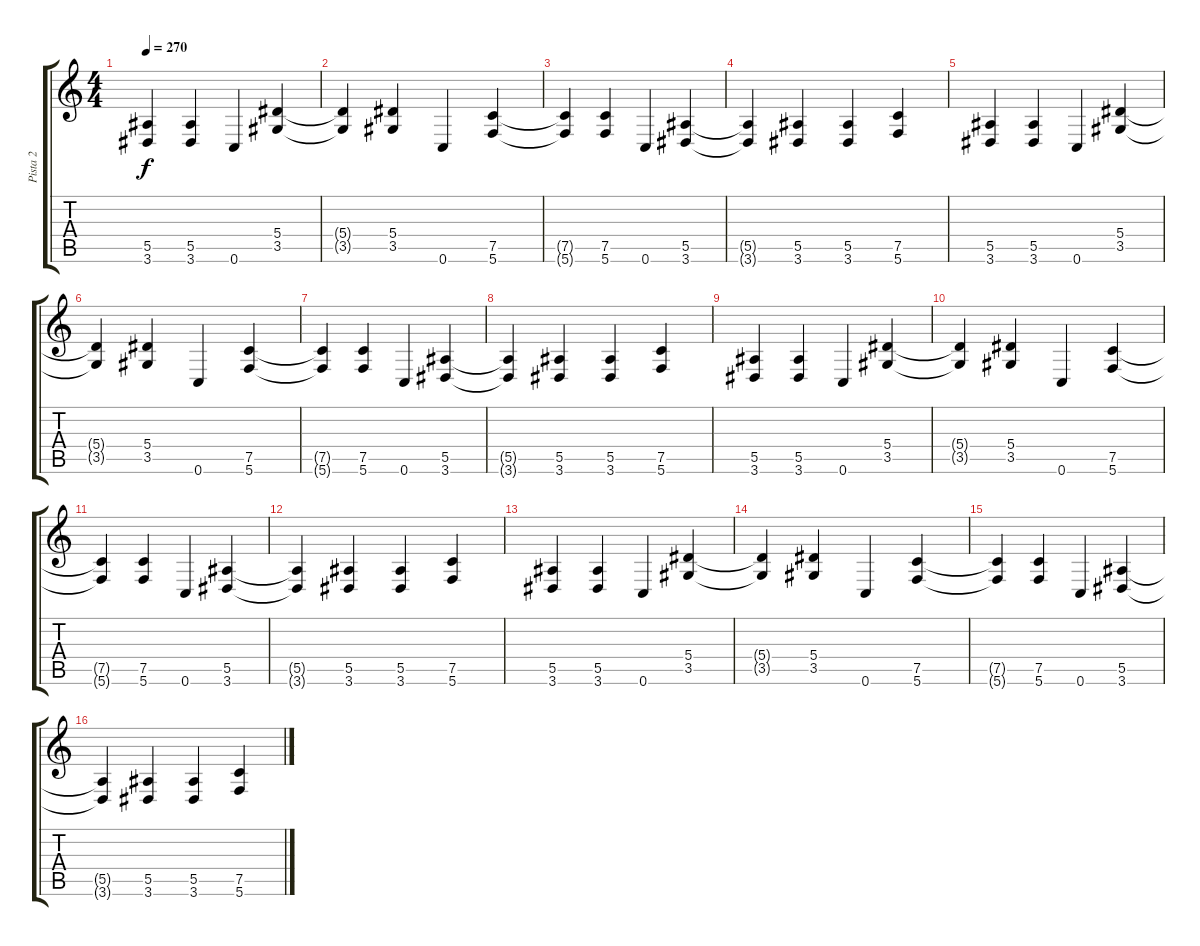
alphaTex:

\track ("Pista 2" "Pista 2") {instrument distortionguitar}
\staff {score tabs}
\tuning (C4 G3 Eb3 Bb2 F2 C2) {hide}
\ts (4 4)
\tempo 270
\clef g2
\ks c
(5.5 3.6).4{dy f} (5.5 3.6).4 0.6.4 (5.4 3.5).4 |
(5.4{t} 3.5{t}).4 (5.4 3.5).4 0.6.4 (7.5 5.6).4 |
(7.5{t} 5.6{t}).4 (7.5 5.6).4 0.6.4 (5.5 3.6).4 |
(5.5{t} 3.6{t}).4 (5.5 3.6).4 (5.5 3.6).4 (7.5 5.6).4 |
(5.5 3.6).4 (5.5 3.6).4 0.6.4 (5.4 3.5).4 |
(5.4{t} 3.5{t}).4 (5.4 3.5).4 0.6.4 (7.5 5.6).4 |
(7.5{t} 5.6{t}).4 (7.5 5.6).4 0.6.4 (5.5 3.6).4 |
(5.5{t} 3.6{t}).4 (5.5 3.6).4 (5.5 3.6).4 (7.5 5.6).4 |
(5.5 3.6).4 (5.5 3.6).4 0.6.4 (5.4 3.5).4 |
(5.4{t} 3.5{t}).4 (5.4 3.5).4 0.6.4 (7.5 5.6).4 |
(7.5{t} 5.6{t}).4 (7.5 5.6).4 0.6.4 (5.5 3.6).4 |
(5.5{t} 3.6{t}).4 (5.5 3.6).4 (5.5 3.6).4 (7.5 5.6).4 |
(5.5 3.6).4 (5.5 3.6).4 0.6.4 (5.4 3.5).4 |
(5.4{t} 3.5{t}).4 (5.4 3.5).4 0.6.4 (7.5 5.6).4 |
(7.5{t} 5.6{t}).4 (7.5 5.6).4 0.6.4 (5.5 3.6).4 |
(5.5{t} 3.6{t}).4 (5.5 3.6).4 (5.5 3.6).4 (7.5 5.6).4
